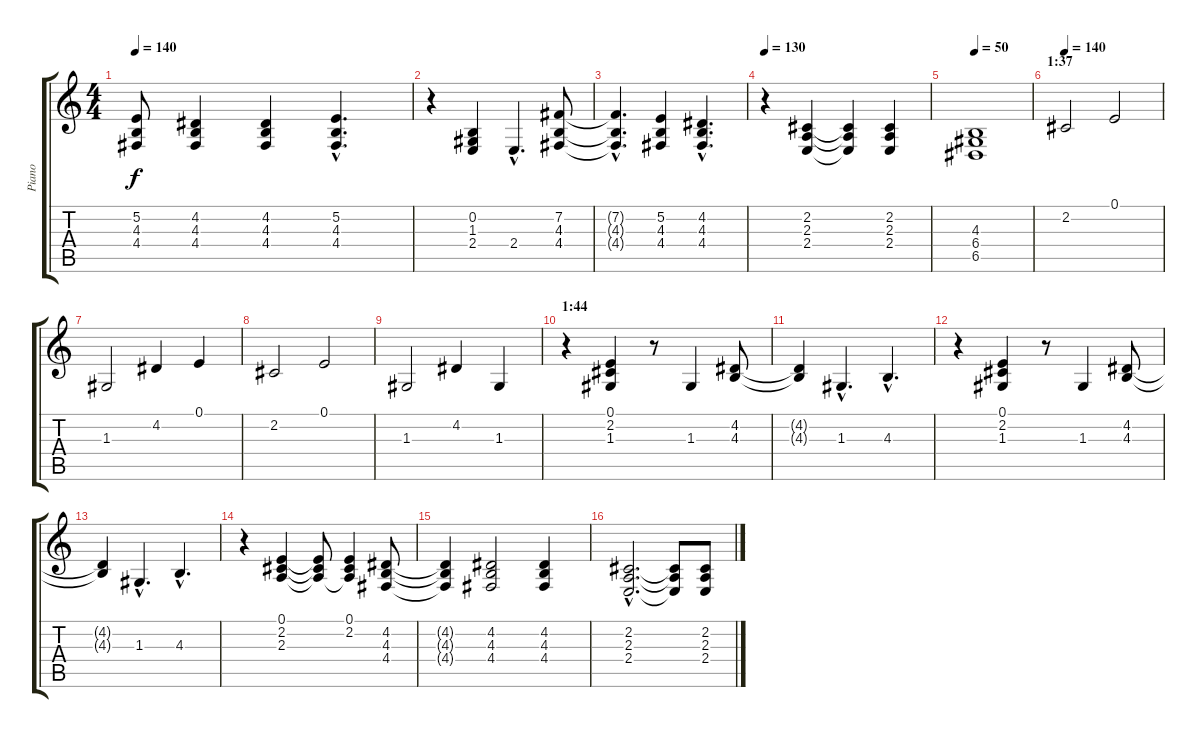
\track ("Piano" "Piano") {instrument acousticgrandpiano}
\staff {score tabs}
\tuning (E4 B3 G3 D3 A2 E2) {hide}
\ts (4 4)
\tempo 140
\clef g2
\ks c
(5.2{t} 4.3{t} 4.4{t}).8{dy f} (4.2 4.3 4.4).4 (4.2 4.3 4.4).4 (5.2{hac} 4.3{hac} 4.4{hac}).4{d} |
r.4 (0.2 1.3 2.4).4 2.4{hac}.4{d} (7.2 4.3 4.4).8 |
(7.2{hac t} 4.3{hac t} 4.4{hac t}).4{d} (5.2 4.3 4.4).4 (4.2{hac} 4.3{hac} 4.4{hac}).4{d} |
\tempo 130
r.4 (2.2 2.3 2.4).4 (2.2{t} 2.3{t} 2.4{t}).4 (2.2 2.3 2.4).4 |
\tempo 50
(4.3 6.4 6.5).1 |
\section ("" "1:37")
\tempo 140
2.2.2 0.1.2 |
1.3.2 4.2.4 0.1.4 |
2.2.2 0.1.2 |
1.3.2 4.2.4 1.3.4 |
\section ("" "1:44")
r.4 (0.1 2.2 1.3).4 r.8 1.3.4 (4.2 4.3).8 |
(4.2{t} 4.3{t}).4 1.3{hac}.4{d} 4.3{hac}.4{d} |
r.4 (0.1 2.2 1.3).4 r.8 1.3.4 (4.2 4.3).8 |
(4.2{t} 4.3{t}).4 1.3{hac}.4{d} 4.3{hac}.4{d} |
r.4 (0.1 2.2 2.3).4 (0.1{t} 2.2{t} 2.3{t}).8 (0.1 2.2 2.3{t}).4 (4.2 4.3 4.4).8 |
(4.2{t} 4.3{t} 4.4{t}).4 (4.2 4.3 4.4).2 (4.2 4.3 4.4).4 |
(2.2{hac} 2.3{hac} 2.4{hac}).2{d} (2.2{t} 2.3{t} 2.4{t}).8 (2.2 2.3 2.4).8
